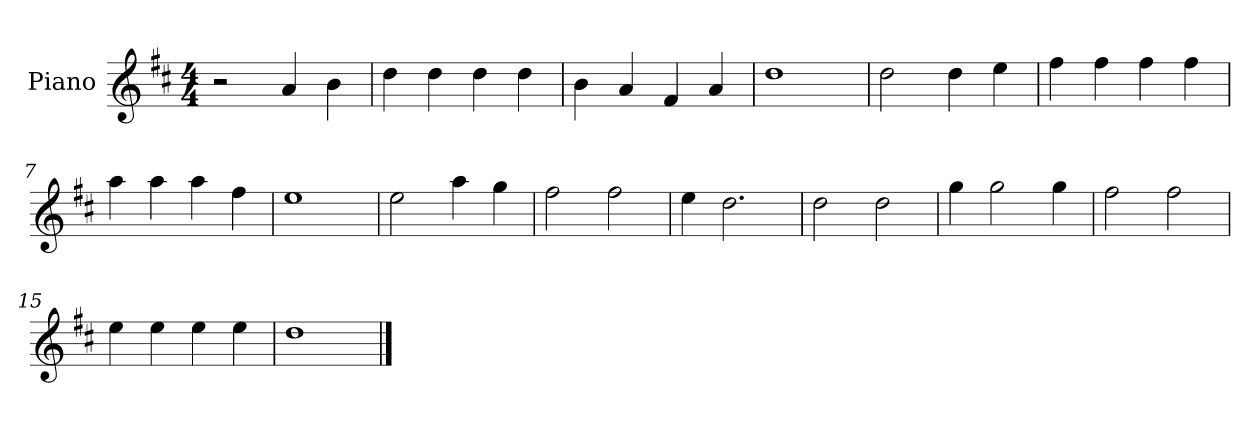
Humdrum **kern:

**kern
*part1
*staff1
*I"Piano
*I'Pno
*clefG2
*k[f#c#]
*M4/4
=1
2r
4a/
4b\
=2
4dd\
4dd\
4dd\
4dd\
=3
4b\
4a/
4f#/
4a/
=4
1dd
=5
2dd\
4dd\
4ee\
=6
4ff#\
4ff#\
4ff#\
4ff#\
=7
4aa\
4aa\
4aa\
4ff#\
=8
1ee
=9
2ee\
4aa\
4gg\
=10
2ff#\
2ff#\
=11
4ee\
2.dd\
=12
2dd\
2dd\
=13
4gg\
2gg\
4gg\
=14
2ff#\
2ff#\
=15
4ee\
4ee\
4ee\
4ee\
=16
1dd
==
*-
